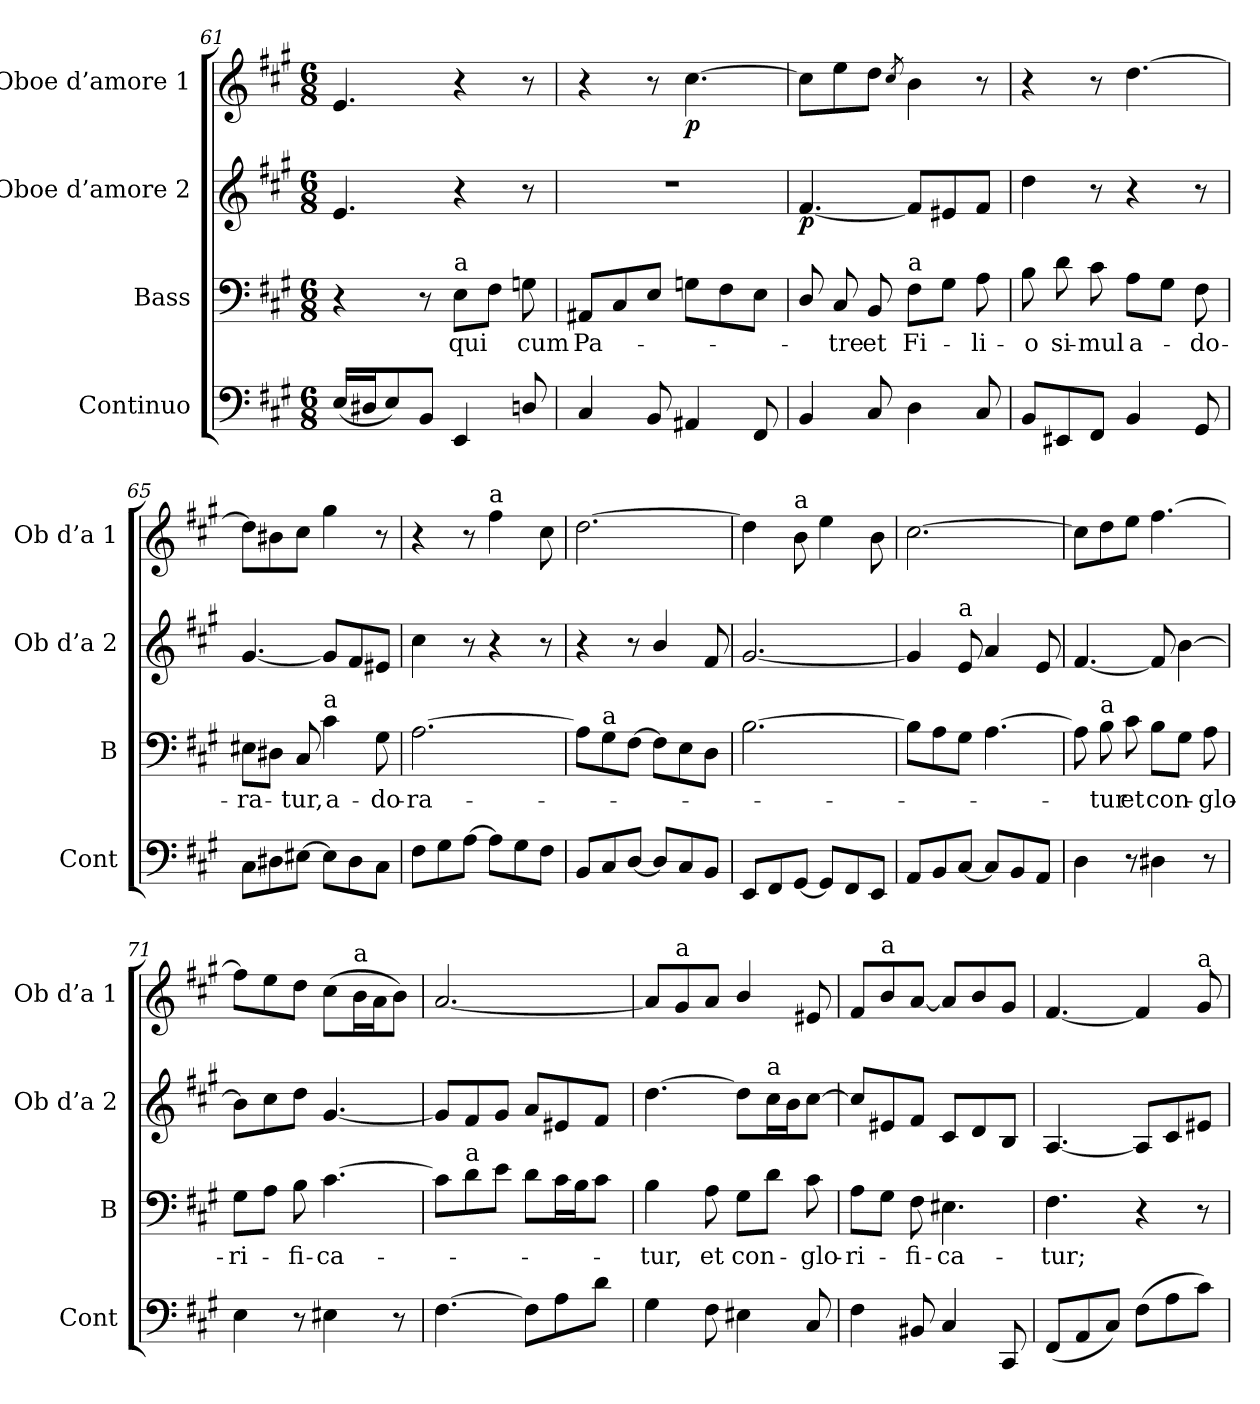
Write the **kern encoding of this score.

**kern	**kern	**text	**kern	**dynam	**kern	**dynam
*part4	*part3	*part3	*part2	*part2	*part1	*part1
*staff4	*staff3	*staff3	*staff2	*staff2	*staff1	*staff1
*I"Continuo	*I"Bass	*	*I"Oboe d’amore 2	*	*I"Oboe d’amore 1	*
*I'Cont	*I'B	*	*I'Ob d’a 2	*	*I'Ob d’a 1	*
*clefF4	*clefF4	*	*clefG2	*	*clefG2	*
*k[f#c#g#]	*k[f#c#g#]	*	*k[f#c#g#]	*	*k[f#c#g#]	*
*M6/8	*M6/8	*	*M6/8	*	*M6/8	*
=61	=61	=61	=61	=61	=61	=61
(16E/LL	4r	.	4.e/	.	4.e/	.
16D#X/J	.	.	.	.	.	.
8E/)	.	.	.	.	.	.
8BB/J	8r	.	.	.	.	.
!	!LO:TX:a:t=a	!	!	!	!	!
!	!	!LO:LY:b	!	!	!	!
4EE/	8E\L	qui	4r	.	4r	.
.	8F#\J	.	.	.	.	.
!	!	!LO:LY:b	!	!	!	!
8Dn/	8Gn\	cum	8r	.	8r	.
=62	=62	=62	=62	=62	=62	=62
!	!	!LO:LY:b	!	!	!	!
4C#/	8AA#X/L	Pa-	2.r	.	4r	.
.	8C#/	.	.	.	.	.
8BB/	8E/J	.	.	.	8r	.
!	!	!	!	!	!	!LO:DY:b
4AA#X/	8Gn\L	.	.	.	[4.cc#\	p
.	8F#\	.	.	.	.	.
8FF#/	8E\J	.	.	.	.	.
=63	=63	=63	=63	=63	=63	=63
!	!	!	!	!LO:DY:b	!	!
4BB/	8D/	.	[4.f#/	p	8cc#\L]	.
!	!	!LO:LY:b	!	!	!	!
.	8C#/	-tre	.	.	8ee\	.
!	!	!LO:LY:b	!	!	!	!
8C#/	8BB/	et	.	.	8dd\J	.
.	.	.	.	.	8qcc#/	.
!	!LO:TX:a:t=a	!	!	!	!	!
!	!	!LO:LY:b	!	!	!	!
4D\	8F#\L	Fi-	8f#/L]	.	4b\	.
.	8G#\J	.	8e#X/	.	.	.
!	!	!LO:LY:b	!	!	!	!
8C#/	8A\	-li-	8f#/J	.	8r	.
=64	=64	=64	=64	=64	=64	=64
!	!	!LO:LY:b	!	!	!	!
8BB/L	8B\	-o	4dd\	.	4r	.
!	!	!LO:LY:b	!	!	!	!
8EE#X/	8d\	si-	.	.	.	.
!	!	!LO:LY:b	!	!	!	!
8FF#/J	8c#\	-mul	8r	.	8r	.
!	!	!LO:LY:b	!	!	!	!
4BB/	8A\L	a-	4r	.	[4.dd\	.
.	8G#\J	.	.	.	.	.
!	!	!LO:LY:b	!	!	!	!
8GG#/	8F#\	-do-	8r	.	.	.
=65	=65	=65	=65	=65	=65	=65
!	!	!LO:LY:b	!	!	!	!
8C#\L	8E#X\L	-ra-	[4.g#/	.	8dd\L]	.
8D#X\	8D#X\J	.	.	.	8b#X\	.
!	!	!LO:LY:b	!	!	!	!
[8E#X\J	8C#/	-tur,	.	.	8cc#\J	.
!	!LO:TX:a:t=a	!	!	!	!	!
!	!	!LO:LY:b	!	!	!	!
8E#\L]	4c#\	a-	8g#/L]	.	4gg#\	.
8D#\	.	.	8f#/	.	.	.
!	!	!LO:LY:b	!	!	!	!
8C#\J	8G#\	-do-	8e#X/J	.	8r	.
!!LO:LB:g=z
=66	=66	=66	=66	=66	=66	=66
!	!	!LO:LY:b	!	!	!	!
8F#\L	[2.A\	-ra-	4cc#\	.	4r	.
8G#\	.	.	.	.	.	.
[8A\J	.	.	8r	.	8r	.
!	!	!	!	!	!LO:TX:a:t=a	!
8A\L]	.	.	4r	.	4ff#\	.
8G#\	.	.	.	.	.	.
8F#\J	.	.	8r	.	8cc#\	.
=67	=67	=67	=67	=67	=67	=67
8BB/L	8A\L]	.	4r	.	[2.dd\	.
!	!LO:TX:a:t=a	!	!	!	!	!
8C#/	8G#\	.	.	.	.	.
[8D/J	[8F#\J	.	8r	.	.	.
8D/L]	8F#\L]	.	4b/	.	.	.
8C#/	8E\	.	.	.	.	.
8BB/J	8D\J	.	8f#/	.	.	.
=68	=68	=68	=68	=68	=68	=68
8EE/L	[2.B\	.	[2.g#/	.	4dd\]	.
8FF#/	.	.	.	.	.	.
!	!	!	!	!	!LO:TX:a:t=a	!
[8GG#/J	.	.	.	.	8b\	.
8GG#/L]	.	.	.	.	4ee\	.
8FF#/	.	.	.	.	.	.
8EE/J	.	.	.	.	8b\	.
=69	=69	=69	=69	=69	=69	=69
8AA/L	8B\L]	.	4g#/]	.	[2.cc#\	.
8BB/	8A\	.	.	.	.	.
!	!	!	!LO:TX:a:t=a	!	!	!
[8C#/J	8G#\J	.	8e/	.	.	.
8C#/L]	[4.A\	.	4a/	.	.	.
8BB/	.	.	.	.	.	.
8AA/J	.	.	8e/	.	.	.
=70	=70	=70	=70	=70	=70	=70
4D\	8A\]	.	[4.f#/	.	8cc#\L]	.
!	!LO:TX:a:t=a	!	!	!	!	!
!	!	!LO:LY:b	!	!	!	!
.	8B\	-tur	.	.	8dd\	.
!	!	!LO:LY:b	!	!	!	!
8r	8c#\	et	.	.	8ee\J	.
!	!	!LO:LY:b	!	!	!	!
4D#X\	8B\L	con-	8f#/]	.	[4.ff#\	.
.	8G#\J	.	[4b\	.	.	.
!	!	!LO:LY:b	!	!	!	!
8r	8A\	-glo-	.	.	.	.
=71	=71	=71	=71	=71	=71	=71
!	!	!LO:LY:b	!	!	!	!
4E\	8G#\L	-ri-	8b\L]	.	8ff#\L]	.
.	8A\J	.	8cc#\	.	8ee\	.
!	!	!LO:LY:b	!	!	!	!
8r	8B\	-fi-	8dd\J	.	8dd\J	.
!	!	!LO:LY:b	!	!	!	!
4E#X\	[4.c#\	-ca-	[4.g#/	.	(8cc#\L	.
!	!	!	!	!	!LO:TX:a:t=a	!
.	.	.	.	.	16b\L	.
.	.	.	.	.	16a\J	.
8r	.	.	.	.	8b\J)	.
!!LO:LB:g=z
=72	=72	=72	=72	=72	=72	=72
[4.F#\	8c#\L]	.	8g#/L]	.	[2.a/	.
!	!LO:TX:a:t=a	!	!	!	!	!
.	8d\	.	8f#/	.	.	.
.	8e\J	.	8g#/J	.	.	.
8F#\L]	8d\L	.	8a/L	.	.	.
8A\	16c#\L	.	8e#X/	.	.	.
.	16B\J	.	.	.	.	.
8d\J	8c#\J	.	8f#/J	.	.	.
=73	=73	=73	=73	=73	=73	=73
!	!	!LO:LY:b	!	!	!	!
4G#\	4B\	-tur,	[4.dd\	.	8a/L]	.
!	!	!	!	!	!LO:TX:a:t=a	!
.	.	.	.	.	8g#/	.
!	!	!LO:LY:b	!	!	!	!
8F#\	8A\	et	.	.	8a/J	.
!	!	!LO:LY:b	!	!	!	!
4E#X\	8G#\L	con-	8dd\L]	.	4b/	.
!	!	!	!LO:TX:a:t=a	!	!	!
.	8d\J	.	16cc#\L	.	.	.
.	.	.	16b\J	.	.	.
!	!	!LO:LY:b	!	!	!	!
8C#/	8c#\	-glo-	[8cc#\J	.	8e#X/	.
=74	=74	=74	=74	=74	=74	=74
!	!	!LO:LY:b	!	!	!	!
4F#\	8A\L	-ri-	8cc#/L]	.	8f#/L	.
!	!	!	!	!	!LO:TX:a:t=a	!
.	8G#\J	.	8e#X/	.	8b/	.
!	!	!LO:LY:b	!	!	!	!
8BB#X/	8F#\	-fi-	8f#/J	.	[8a/J	.
!	!	!LO:LY:b	!	!	!	!
4C#/	4.E#X\	-ca-	8c#/L	.	8a/L]	.
.	.	.	8d/	.	8b/	.
8CC#/	.	.	8B/J	.	8g#/J	.
=75	=75	=75	=75	=75	=75	=75
!	!	!LO:LY:b	!	!	!	!
(8FF#/L	4.F#\	-tur;	[4.A/	.	[4.f#/	.
8AA/	.	.	.	.	.	.
8C#/J)	.	.	.	.	.	.
(8F#\L	4r	.	8A/L]	.	4f#/]	.
8A\	.	.	8c#/	.	.	.
!	!	!	!	!	!LO:TX:a:t=a	!
8c#\J)	8r	.	8e#X/J	.	8g#/	.
=	=	=	=	=	=	=
*-	*-	*-	*-	*-	*-	*-
